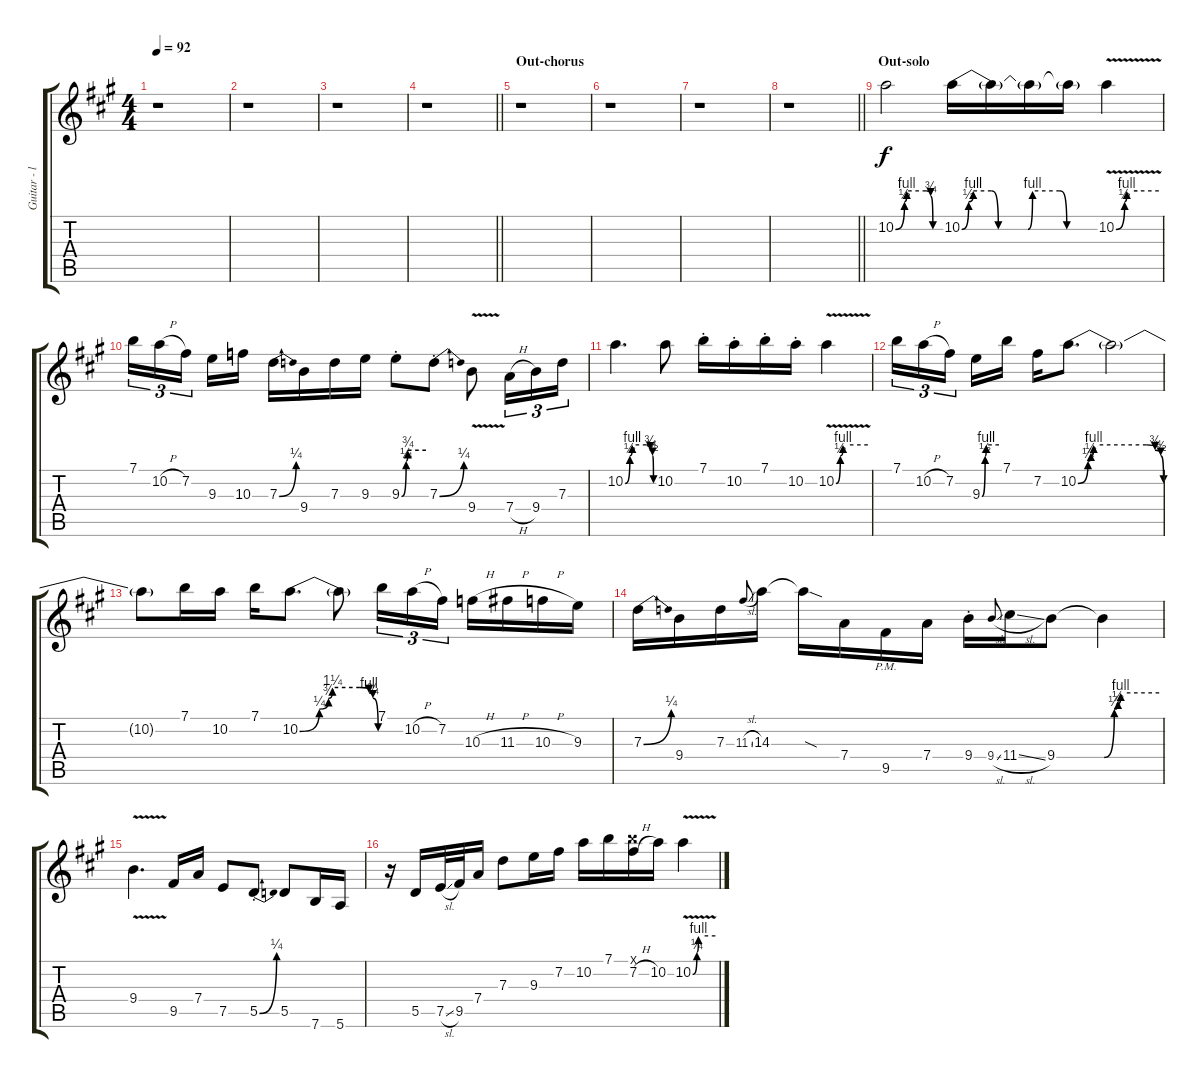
\track ("Guitar - lead" "Guitar - l") {instrument distortionguitar}
\staff {score tabs}
\tuning (E4 B3 G3 D3 A2 E2) {hide}
\ts (4 4)
\tempo 92
\clef g2
\ks f#minor
r.1{dy f} |
r.1 |
r.1 |
\barLineRight lightlight
r.1 |
\section ("" "Out-chorus")
r.1 |
r.1 |
r.1 |
\barLineRight lightlight
r.1 |
\section ("" "Out-solo")
10.2{be (custom 0 0 12 2 15 4 41 4 47 3 50 0 60 0)}.2{volume 10} 10.2{be (custom 0 0 3 2 5 4 13 4 16 0 29 0 31 4 43 4 46 0 60 0)}.16 10.2{t}.16 10.2{t}.16 10.2{t}.16 10.2{be (custom 0 0 12 2 15 4 30 4 60 4) v}.4 |
7.1.16{tu (3 2)} 10.2{h}.16{tu (3 2)} 7.2.16{tu (3 2) beam splitsecondary} 9.3.16 10.3.16 7.3{be (bend 0 0 60 1)}.16 9.4.16 7.3.16 9.3.16 9.3{be (custom 0 0 11 1 15 3 60 3) st}.8 7.3{be (bend 0 0 60 1) st}.8 9.4{v}.8 7.4{h}.16{tu (3 2)} 9.4.16{tu (3 2)} 7.3.16{tu (3 2)} |
10.2{be (custom 0 0 10 2 15 4 45 4 53 3 58 2 60 0)}.4{d} 10.2.8 7.1{st}.16 10.2{st}.16 7.1{st}.16 10.2{st}.16 10.2{be (custom 0 0 8 2 13 4 60 4) v}.4 |
7.1.16{tu (3 2)} 10.2{h}.16{tu (3 2)} 7.2.16{tu (3 2) beam splitsecondary} 9.3{be (custom 0 0 11 2 15 4 60 4)}.16 7.1.16 7.2.16 10.2{be (custom 0 0 7 1 9 2 11 4 48 4 54 3 58 2 60 0)}.8{d} 10.2{t}.2 |
10.2{t}.8 7.1.16 10.2.16 7.1.16 10.2{be (custom 0 0 15 1 22 3 25 5 46 5 53 4 56 3 60 0)}.8{d} 10.2{t}.8 7.1.16{tu (3 2)} 10.2{h}.16{tu (3 2)} 7.2.16{tu (3 2)} 10.3{h}.16 11.3{h}.16 10.3{h}.16 9.3.16 |
7.3{be (bend 0 0 60 1)}.16 9.4.16 7.3.16 11.3{sl}.8{gr onbeat} 14.3.16 14.3{sod t}.16 7.4.16 9.5{pm}.16 7.4.16 9.4{st}.16 9.4{sl}.8{gr onbeat} 11.4{sl}.16 9.4.8 9.4{be (custom 0 0 11 1 15 2 18 4 60 4) t}.4 |
9.4{v}.4{d} 9.5.16 7.4.16 7.5.8 5.5{be (bend 0 0 60 1) st}.8 5.5.8 7.6.16 5.6.16 |
r.16 5.5.16 7.5{sl}.32 9.5.32 7.4.16 7.3.8 9.3.16 7.2.16 10.2.16 7.1.16 (7.1{x} 7.2{h}).16 10.2.16 10.2{be (custom 0 0 11 1 15 4 60 4) v}.4
